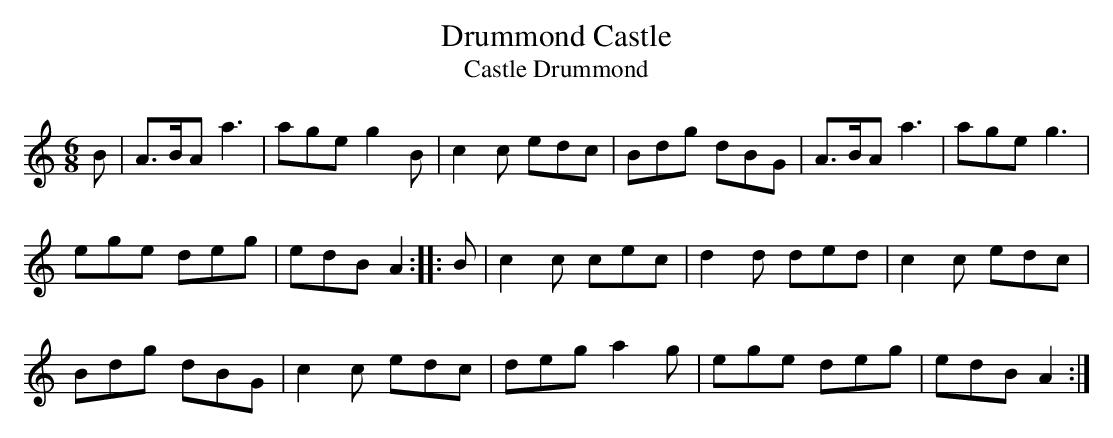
X:1
T:Drummond Castle
T:Castle Drummond
M:6/8
L:1/8
K:Am
B|A>BA a3|age g2 B|c2 c edc|Bdg dBG|A>BA a3|age g3|
ege deg|edB A2::B|c2c cec|d2 d ded|c2 c edc|
Bdg dBG|c2 c edc|deg a2 g|ege deg|edB A2:|]
